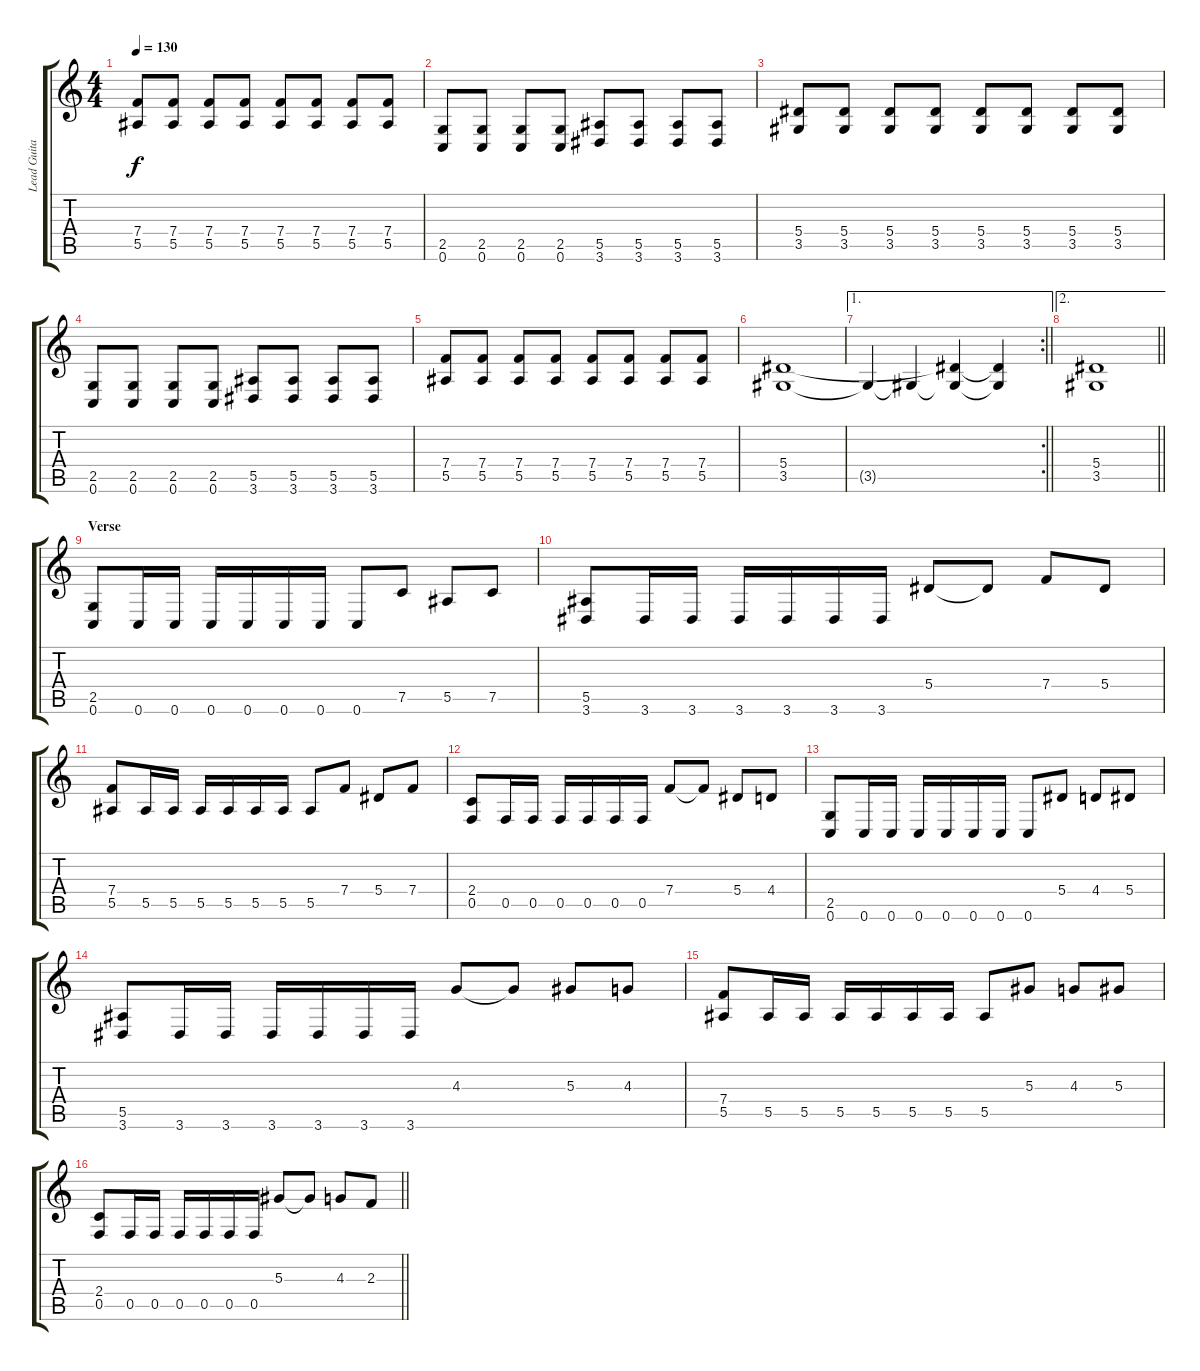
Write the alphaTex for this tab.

\track ("Lead Guitar" "Lead Guita") {instrument distortionguitar}
\staff {score tabs}
\tuning (C4 G3 Eb3 Bb2 F2 C2) {hide}
\ts (4 4)
\tempo 130
\clef g2
\ks c
(7.4 5.5).8{dy f} (7.4 5.5).8 (7.4 5.5).8 (7.4 5.5).8 (7.4 5.5).8 (7.4 5.5).8 (7.4 5.5).8 (7.4 5.5).8 |
(2.5 0.6).8 (2.5 0.6).8 (2.5 0.6).8 (2.5 0.6).8 (5.5 3.6).8 (5.5 3.6).8 (5.5 3.6).8 (5.5 3.6).8 |
(5.4 3.5).8 (5.4 3.5).8 (5.4 3.5).8 (5.4 3.5).8 (5.4 3.5).8 (5.4 3.5).8 (5.4 3.5).8 (5.4 3.5).8 |
(2.5 0.6).8 (2.5 0.6).8 (2.5 0.6).8 (2.5 0.6).8 (5.5 3.6).8 (5.5 3.6).8 (5.5 3.6).8 (5.5 3.6).8 |
(7.4 5.5).8 (7.4 5.5).8 (7.4 5.5).8 (7.4 5.5).8 (7.4 5.5).8 (7.4 5.5).8 (7.4 5.5).8 (7.4 5.5).8 |
(5.4 3.5).1 |
\ae 1
\rc 2
\barLineRight lightlight
3.5{t}.4 3.5{t}.4 (5.4{t} 3.5{t}).4 (5.4{t} 3.5{t}).4 |
\ae 2
\barLineRight lightlight
(5.4 3.5).1 |
\section ("" "Verse")
(2.5 0.6).8 0.6.16 0.6.16 0.6.16 0.6.16 0.6.16 0.6.16 0.6.8 7.5.8 5.5.8 7.5.8 |
(5.5 3.6).8 3.6.16 3.6.16 3.6.16 3.6.16 3.6.16 3.6.16 5.4.8 5.4{t}.8 7.4.8 5.4.8 |
(7.4 5.5).8 5.5.16 5.5.16 5.5.16 5.5.16 5.5.16 5.5.16 5.5.8 7.4.8 5.4.8 7.4.8 |
(2.4 0.5).8 0.5.16 0.5.16 0.5.16 0.5.16 0.5.16 0.5.16 7.4.8 7.4{t}.8 5.4.8 4.4.8 |
(2.5 0.6).8 0.6.16 0.6.16 0.6.16 0.6.16 0.6.16 0.6.16 0.6.8 5.4.8 4.4.8 5.4.8 |
(5.5 3.6).8 3.6.16 3.6.16 3.6.16 3.6.16 3.6.16 3.6.16 4.3.8 4.3{t}.8 5.3.8 4.3.8 |
(7.4 5.5).8 5.5.16 5.5.16 5.5.16 5.5.16 5.5.16 5.5.16 5.5.8 5.3.8 4.3.8 5.3.8 |
\barLineRight lightlight
(2.4 0.5).8 0.5.16 0.5.16 0.5.16 0.5.16 0.5.16 0.5.16 5.3.8 5.3{t}.8 4.3.8 2.3.8
